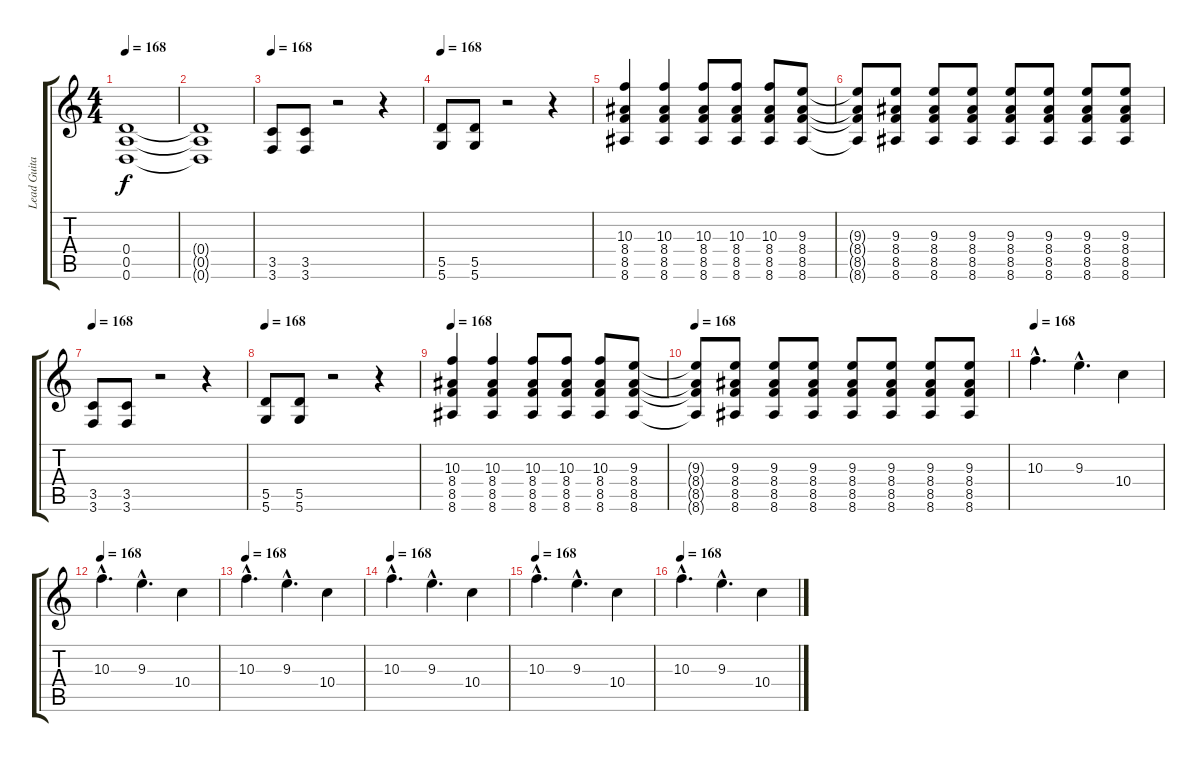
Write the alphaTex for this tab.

\track ("Lead Guitar" "Lead Guita") {instrument overdrivenguitar}
\staff {score tabs}
\tuning (E4 B3 G3 D3 A2 D2) {hide}
\ts (4 4)
\tempo 168
\clef g2
\ks c
(0.4{t} 0.5{t} 0.6{t}).1{dy f} |
(0.4{t} 0.5{t} 0.6{t}).1 |
\tempo 166
\tempo 168
(3.5 3.6).8 (3.5 3.6).8 r.2 r.4 |
\tempo 168
(5.5 5.6).8 (5.5 5.6).8 r.2 r.4 |
(10.3 8.4 8.5 8.6).4 (10.3 8.4 8.5 8.6).4 (10.3 8.4 8.5 8.6).8 (10.3 8.4 8.5 8.6).8 (10.3 8.4 8.5 8.6).8 (9.3 8.4 8.5 8.6).8 |
(9.3{t} 8.4{t} 8.5{t} 8.6{t}).8 (9.3 8.4 8.5 8.6).8 (9.3 8.4 8.5 8.6).8 (9.3 8.4 8.5 8.6).8 (9.3 8.4 8.5 8.6).8 (9.3 8.4 8.5 8.6).8 (9.3 8.4 8.5 8.6).8 (9.3 8.4 8.5 8.6).8 |
\tempo 166
\tempo 168
(3.5 3.6).8 (3.5 3.6).8 r.2 r.4 |
\tempo 168
(5.5 5.6).8 (5.5 5.6).8 r.2 r.4 |
\tempo 168
(10.3 8.4 8.5 8.6).4 (10.3 8.4 8.5 8.6).4 (10.3 8.4 8.5 8.6).8 (10.3 8.4 8.5 8.6).8 (10.3 8.4 8.5 8.6).8 (9.3 8.4 8.5 8.6).8 |
\tempo 168
(9.3{t} 8.4{t} 8.5{t} 8.6{t}).8 (9.3 8.4 8.5 8.6).8 (9.3 8.4 8.5 8.6).8 (9.3 8.4 8.5 8.6).8 (9.3 8.4 8.5 8.6).8 (9.3 8.4 8.5 8.6).8 (9.3 8.4 8.5 8.6).8 (9.3 8.4 8.5 8.6).8 |
\tempo 164
\tempo 168
10.3{hac}.4{d} 9.3{hac}.4{d} 10.4.4 |
\tempo 168
10.3{hac}.4{d} 9.3{hac}.4{d} 10.4.4 |
\tempo 168
10.3{hac}.4{d} 9.3{hac}.4{d} 10.4.4 |
\tempo 168
10.3{hac}.4{d} 9.3{hac}.4{d} 10.4.4 |
\tempo 164
\tempo 168
10.3{hac}.4{d} 9.3{hac}.4{d} 10.4.4 |
\tempo 168
10.3{hac}.4{d} 9.3{hac}.4{d} 10.4.4
